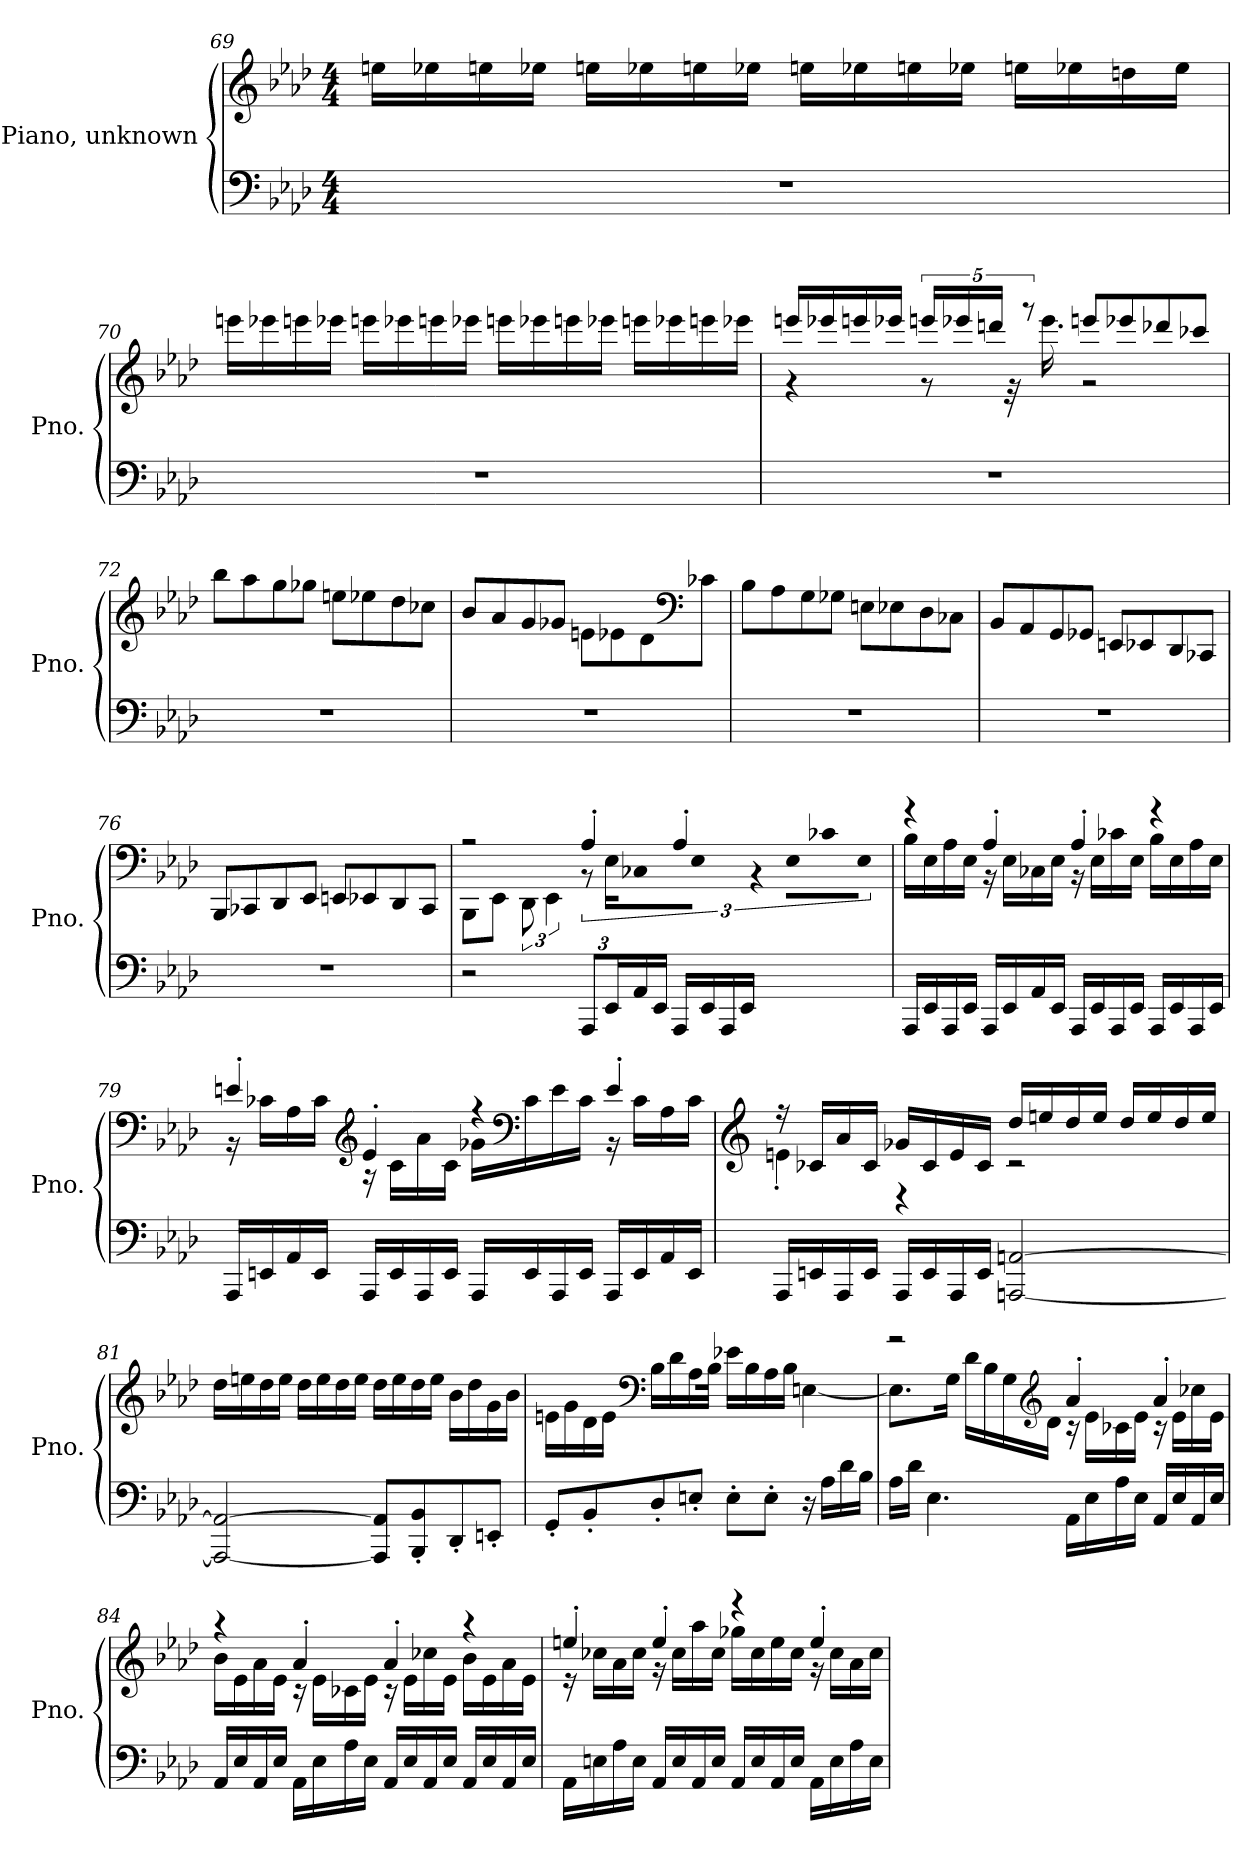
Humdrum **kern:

**kern	**kern
*part1	*part1
*staff2	*staff1
*I"Piano, unknown	*
*I'Pno.	*
!!LO:LB:g=z
*clefF4	*clefG2
*k[b-e-a-d-]	*k[b-e-a-d-]
*M4/4	*M4/4
=69	=69
1r	16een\LL
.	16ee-X\
.	16een\
.	16ee-X\JJ
.	16een\LL
.	16ee-X\
.	16een\
.	16ee-X\JJ
.	16een\LL
.	16ee-X\
.	16een\
.	16ee-X\JJ
.	16een\LL
.	16ee-X\
.	16ddn\
.	16ee-\JJ
!!LO:LB:g=z
=70	=70
1r	16eeen\LL
.	16eee-X\
.	16eeen\
.	16eee-X\JJ
.	16eeen\LL
.	16eee-X\
.	16eeen\
.	16eee-X\JJ
.	16eeen\LL
.	16eee-X\
.	16eeen\
.	16eee-X\JJ
.	16eeen\LL
.	16eee-X\
.	16eeen\
.	16eee-X\JJ
!!LO:LB:g=z
=71	=71
*	*^
1r	16eeen/LL	4r
.	16eee-X/	.
.	16eeen/	.
.	16eee-X/JJ	.
.	20eeen/LL	8r
.	20eee-X/	.
.	20dddn/JJ	.
.	.	32r
.	10r	.
.	.	16.eee-\
.	8eeen/L	2r
.	8eee-X/	.
.	8ddd-X/	.
.	8ccc-X/J	.
*	*v	*v
=72	=72
1r	8bb-\L
.	8aa-\
.	8gg\
.	8gg-X\J
.	8een\L
.	8ee-X\
.	8dd-\
.	8cc-X\J
!!LO:PB:g=z
=73	=73
1r	8b-/L
.	8a-/
.	8g/
.	8g-X/J
.	8en\L
.	8e-X\
.	8d-\
*	*clefF4
.	8c-X\J
=74	=74
1r	8B-\L
.	8A-\
.	8G\
.	8G-X\J
.	8En\L
.	8E-X\
.	8D-\
.	8C-X\J
=75	=75
1r	8BB-/L
.	8AA-/
.	8GG/
.	8GG-X/J
.	8EEn/L
.	8EE-X/
.	8DD-/
.	8CC-X/J
!!LO:LB:g=z
=76	=76
1r	8BBB-/L
.	8CC-X/
.	8DD-/
.	8EE-/J
.	8EEn/L
.	8EE-X/
.	8DD-/
.	8CC-/J
=77	=77
*	*^
2r	2r	8BBB-\L
.	.	8EE-\J
.	.	12DD-\
.	.	6EE-\
*Xbrackettup	*	*
12AAA-/L	4A-'/	12r
24EE-/L	.	24E-\LL
16AA-/	.	16C-X\
16EE-/JJ	.	16E-\JJ
16AAA-/LL	4A-'/	16r
16EE-/	.	16E-\LL
16AAA-/	.	16c-X\
16EE-/JJ	.	16E-\JJ
!!LO:LB:g=z	!!
=78	=78	=78
16AAA-/LL	4r	16B-\LL
16EE-/	.	16E-\
16AAA-/	.	16A-\
16EE-/JJ	.	16E-\JJ
16AAA-/LL	4A-'/	16r
16EE-/	.	16E-\LL
16AA-/	.	16C-X\
16EE-/JJ	.	16E-\JJ
16AAA-/LL	4A-'/	16r
16EE-/	.	16E-\LL
16AAA-/	.	16c-X\
16EE-/JJ	.	16E-\JJ
16AAA-/LL	4r	16B-\LL
16EE-/	.	16E-\
16AAA-/	.	16A-\
16EE-/JJ	.	16E-\JJ
!!LO:LB:g=z	!!
=79	=79	=79
16AAA-/LL	4en'/	16r
16EEn/	.	16c-X\LL
16AA-/	.	16A-\
16EE/JJ	.	16c-\JJ
*	*clefG2	*
16AAA-/LL	4e'/	16r
16EE/	.	16c-\LL
16AAA-/	.	16a-\
16EE/JJ	.	16c-\JJ
16AAA-/LL	4r	16g-X\LL
*	*clefF4	*
16EE/	.	16c-\
16AAA-/	.	16e\
16EE/JJ	.	16c-\JJ
16AAA-/LL	4e'/	16r
16EE/	.	16c-\LL
16AA-/	.	16A-\
16EE/JJ	.	16c-\JJ
!!LO:LB:g=z	!!
=80	=80	=80
*	*clefG2	*
16AAA-/LL	16r	4en'\
16EEn/	16c-X/LL	.
16AAA-/	16a-/	.
16EE/JJ	16c-/JJ	.
16AAA-/LL	16g-X/LL	4r
16EE/	16c-/	.
16AAA-/	16e/	.
16EE/JJ	16c-/JJ	.
[2AAAn/ [2AAn/	16dd-/LL	2r
.	16een/	.
.	16dd-/	.
.	16ee/JJ	.
.	16dd-/LL	.
.	16ee/	.
.	16dd-/	.
.	16ee/JJ	.
*	*v	*v
=81	=81
2AAA/_ 2AA/_	16dd-\LL
.	16een\
.	16dd-\
.	16ee\JJ
.	16dd-\LL
.	16ee\
.	16dd-\
.	16ee\JJ
8AAA/] 8AA/]L	16dd-\LL
.	16ee\
8BBB-/' 8BB-/'	16dd-\
.	16ee\JJ
8DD-'/	16b-\LL
.	16dd-\
8EEn'/J	16g\
.	16b-\JJ
!!LO:LB:g=z
=82	=82
*	*^
8GG'/L	1r	16en\LL
.	.	16g\
8BB-'/	.	16d-\
.	.	16e\JJ
*	*clefF4	*
8D-'/	.	16B-\LL
.	.	16d-\
8En'/J	.	16A-\
.	.	16B-\JJ
8E'\L	.	16e-X\LL
.	.	16B-\
8E'\J	.	16A-\
.	.	16B-\JJ
16r	.	[4En\
16A-\LL	.	.
16d-\	.	.
16B-\JJ	.	.
=83	=83	=83
16A-\LL	2r	8.E\L]
16d-\JJ	.	.
4.E-\	.	.
.	.	16G\Jk
.	.	16d-\LL
.	.	16B-\
.	.	16G\
*	*clefG2	*
.	.	16d-\JJ
16AA-\LL	4a-'/	16r
16E-\	.	16e-\LL
16A-\	.	16c-X\
16E-\JJ	.	16e-\JJ
16AA-/LL	4a-'/	16r
16E-/	.	16e-\LL
16AA-/	.	16cc-X\
16E-/JJ	.	16e-\JJ
!!LO:PB:g=z	!!
=84	=84	=84
16AA-/LL	4r	16b-\LL
16E-/	.	16e-\
16AA-/	.	16a-\
16E-/JJ	.	16e-\JJ
16AA-\LL	4a-'/	16r
16E-\	.	16e-\LL
16A-\	.	16c-X\
16E-\JJ	.	16e-\JJ
16AA-/LL	4a-'/	16r
16E-/	.	16e-\LL
16AA-/	.	16cc-X\
16E-/JJ	.	16e-\JJ
16AA-/LL	4r	16b-\LL
16E-/	.	16e-\
16AA-/	.	16a-\
16E-/JJ	.	16e-\JJ
=85	=85	=85
16AA-\LL	4een'/	16r
16En\	.	16cc-X\LL
16A-\	.	16a-\
16E\JJ	.	16cc-\JJ
16AA-/LL	4ee'/	16r
16E/	.	16cc-\LL
16AA-/	.	16aa-\
16E/JJ	.	16cc-\JJ
16AA-/LL	4r	16gg-X\LL
16E/	.	16cc-\
16AA-/	.	16ee\
16E/JJ	.	16cc-\JJ
16AA-\LL	4ee'/	16r
16E\	.	16cc-\LL
16A-\	.	16a-\
16E\JJ	.	16cc-\JJ
*	*v	*v
=	=
*-	*-
